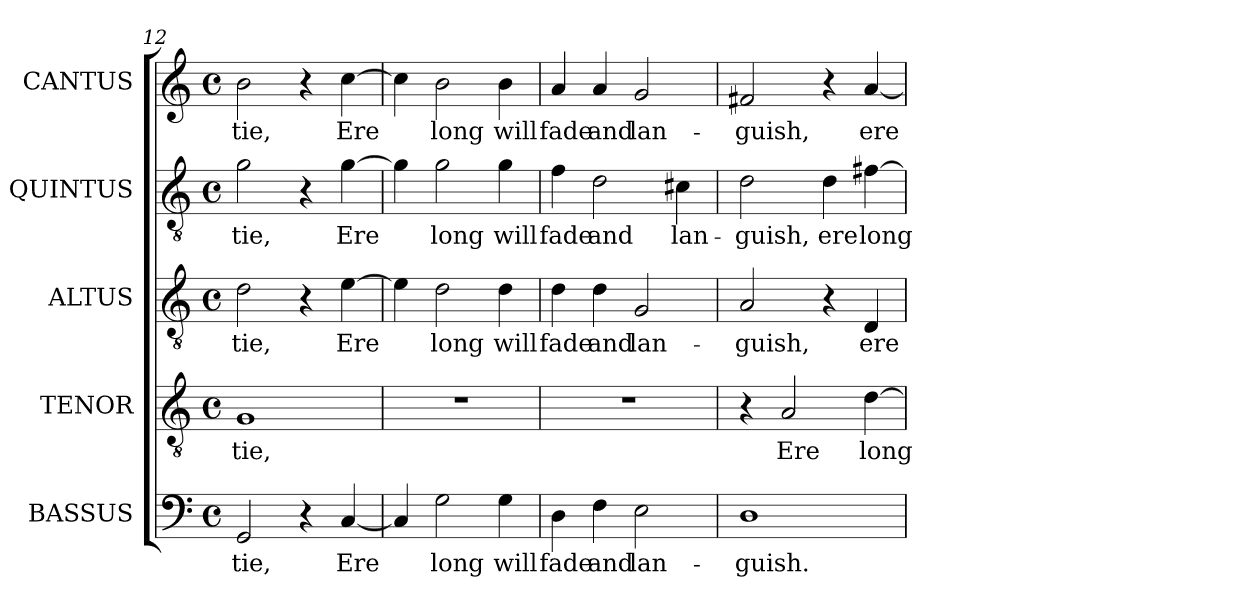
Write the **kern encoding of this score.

**kern	**text	**kern	**text	**kern	**text	**kern	**text	**kern	**text
*part5	*part5	*part4	*part4	*part3	*part3	*part2	*part2	*part1	*part1
*staff5	*staff5	*staff4	*staff4	*staff3	*staff3	*staff2	*staff2	*staff1	*staff1
*I"BASSUS	*	*I"TENOR	*	*I"ALTUS	*	*I"QUINTUS	*	*I"CANTUS	*
*I'B	*	*I'T	*	*I'A	*	*	*	*I'S	*
!!LO:LB:g=z
*clefF4	*	*clefGv2	*	*clefGv2	*	*clefGv2	*	*clefG2	*
*	*	*ITrd7c12	*	*ITrd7c12	*	*ITrd7c12	*	*	*
*k[]	*	*k[]	*	*k[]	*	*k[]	*	*k[]	*
*C:	*	*C:	*	*C:	*	*C:	*	*C:	*
*M4/4	*	*M4/4	*	*M4/4	*	*M4/4	*	*M4/4	*
*met(c)	*	*met(c)	*	*met(c)	*	*met(c)	*	*met(c)	*
=12	=12	=12	=12	=12	=12	=12	=12	=12	=12
!	!LO:LY:b:color=#000000	!	!	!	!	!	!	!	!
!	!	!	!LO:LY:b:color=#000000	!	!	!	!	!	!
!	!	!	!	!	!LO:LY:b:color=#000000	!	!	!	!
!	!	!	!	!	!	!	!LO:LY:b:color=#000000	!	!
!	!	!	!	!	!	!	!	!	!LO:LY:b:color=#000000
2GGi/	- tie,	1GGi	- tie,	2Di\	- tie,	2Gi\	- tie,	2bi\	- tie,
4r	.	.	.	4r	.	4r	.	4r	.
!	!LO:LY:b:color=#000000	!	!	!	!	!	!	!	!
!	!	!	!	!	!LO:LY:b:color=#000000	!	!	!	!
!	!	!	!	!	!	!	!LO:LY:b:color=#000000	!	!
!	!	!	!	!	!	!	!	!	!LO:LY:b:color=#000000
[<4Ci/	Ere	.	.	[>4Ei\	Ere	[>4Gi\	Ere	[>4cci\	Ere
=13	=13	=13	=13	=13	=13	=13	=13	=13	=13
4Ci/]	.	1r	.	4Ei\]	.	4Gi\]	.	4cci\]	.
!	!LO:LY:b:color=#000000	!	!	!	!	!	!	!	!
!	!	!	!	!	!LO:LY:b:color=#000000	!	!	!	!
!	!	!	!	!	!	!	!LO:LY:b:color=#000000	!	!
!	!	!	!	!	!	!	!	!	!LO:LY:b:color=#000000
2Gi\	long	.	.	2Di\	long	2Gi\	long	2bi\	long
!	!LO:LY:b:color=#000000	!	!	!	!	!	!	!	!
!	!	!	!	!	!LO:LY:b:color=#000000	!	!	!	!
!	!	!	!	!	!	!	!LO:LY:b:color=#000000	!	!
!	!	!	!	!	!	!	!	!	!LO:LY:b:color=#000000
4Gi\	will	.	.	4Di\	will	4Gi\	will	4bi\	will
=14	=14	=14	=14	=14	=14	=14	=14	=14	=14
!	!LO:LY:b:color=#000000	!	!	!	!	!	!	!	!
!	!	!	!	!	!LO:LY:b:color=#000000	!	!	!	!
!	!	!	!	!	!	!	!LO:LY:b:color=#000000	!	!
!	!	!	!	!	!	!	!	!	!LO:LY:b:color=#000000
4Di\	fade	1r	.	4Di\	fade	4Fi\	fade	4ai/	fade
!	!LO:LY:b:color=#000000	!	!	!	!	!	!	!	!
!	!	!	!	!	!LO:LY:b:color=#000000	!	!	!	!
!	!	!	!	!	!	!	!LO:LY:b:color=#000000	!	!
!	!	!	!	!	!	!	!	!	!LO:LY:b:color=#000000
4Fi\	and	.	.	4Di\	and	2Di\	and	4ai/	and
!	!LO:LY:b:color=#000000	!	!	!	!	!	!	!	!
!	!	!	!	!	!LO:LY:b:color=#000000	!	!	!	!
!	!	!	!	!	!	!	!	!	!LO:LY:b:color=#000000
2Ei\	lan-	.	.	2GGi/	lan-	.	.	2gi/	lan-
!	!	!	!	!	!	!	!LO:LY:b:color=#000000	!	!
.	.	.	.	.	.	4C#Xi\	lan-	.	.
=15	=15	=15	=15	=15	=15	=15	=15	=15	=15
!	!LO:LY:b:color=#000000	!	!	!	!	!	!	!	!
!	!	!	!	!	!LO:LY:b:color=#000000	!	!	!	!
!	!	!	!	!	!	!	!LO:LY:b:color=#000000	!	!
!	!	!	!	!	!	!	!	!	!LO:LY:b:color=#000000
1Di	-guish.	4r	.	2AAi/	-guish,	2Di\	-guish,	2f#Xi/	-guish,
!	!	!	!LO:LY:b:color=#000000	!	!	!	!	!	!
.	.	2AAi/	Ere	.	.	.	.	.	.
!	!	!	!	!	!	!	!LO:LY:b:color=#000000	!	!
.	.	.	.	4r	.	4Di\	ere	4r	.
!	!	!	!LO:LY:b:color=#000000	!	!	!	!	!	!
!	!	!	!	!	!LO:LY:b:color=#000000	!	!	!	!
!	!	!	!	!	!	!	!LO:LY:b:color=#000000	!	!
!	!	!	!	!	!	!	!	!	!LO:LY:b:color=#000000
.	.	[>4Di\	long	4DDi/	ere	[>4F#Xi\	long	[<4ai/	ere
=	=	=	=	=	=	=	=	=	=
*-	*-	*-	*-	*-	*-	*-	*-	*-	*-
